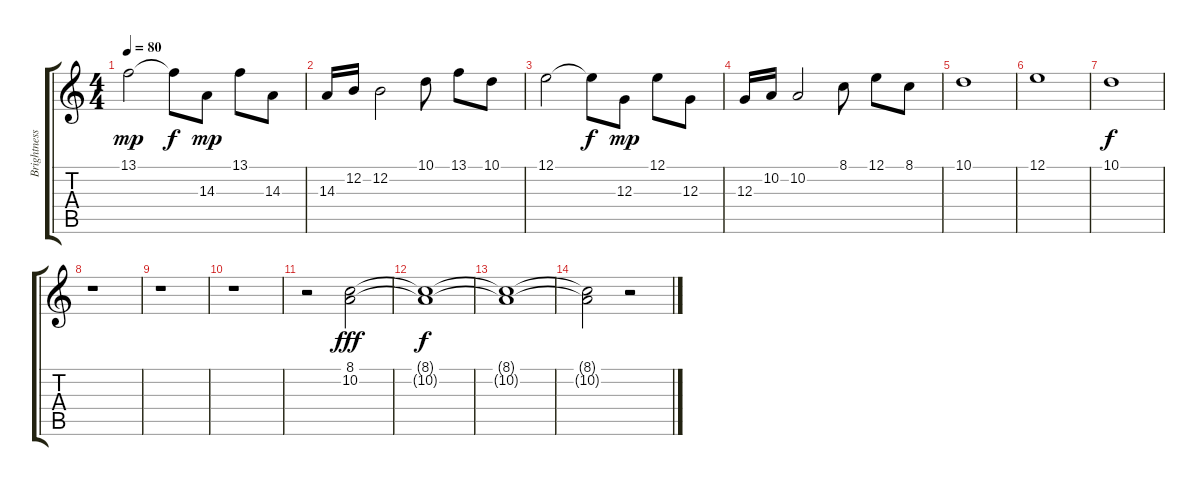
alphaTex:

\track ("Brightness (Attack Slow" "Brightness") {instrument fx5brightness}
\staff {score tabs}
\tuning (E4 B3 G3 D3 A2 E2) {hide}
\ts (4 4)
\tempo 80
\clef g2
\ks c
13.1.2{dy mp} 13.1{t}.8{dy f} 14.3.8{dy mp} 13.1.8 14.3.8 |
14.3.16 12.2.16 12.2.2 10.1.8 13.1.8 10.1.8 |
12.1.2 12.1{t}.8{dy f} 12.3.8{dy mp} 12.1.8 12.3.8 |
12.3.16 10.2.16 10.2.2 8.1.8 12.1.8 8.1.8 |
10.1.1 |
12.1.1 |
10.1.1{dy f} |
r.1 |
r.1 |
r.1 |
r.2 (8.1 10.2).2{dy fff} |
(8.1{t} 10.2{t}).1{dy f} |
(8.1{t} 10.2{t}).1 |
(8.1{t} 10.2{t}).2 r.2
